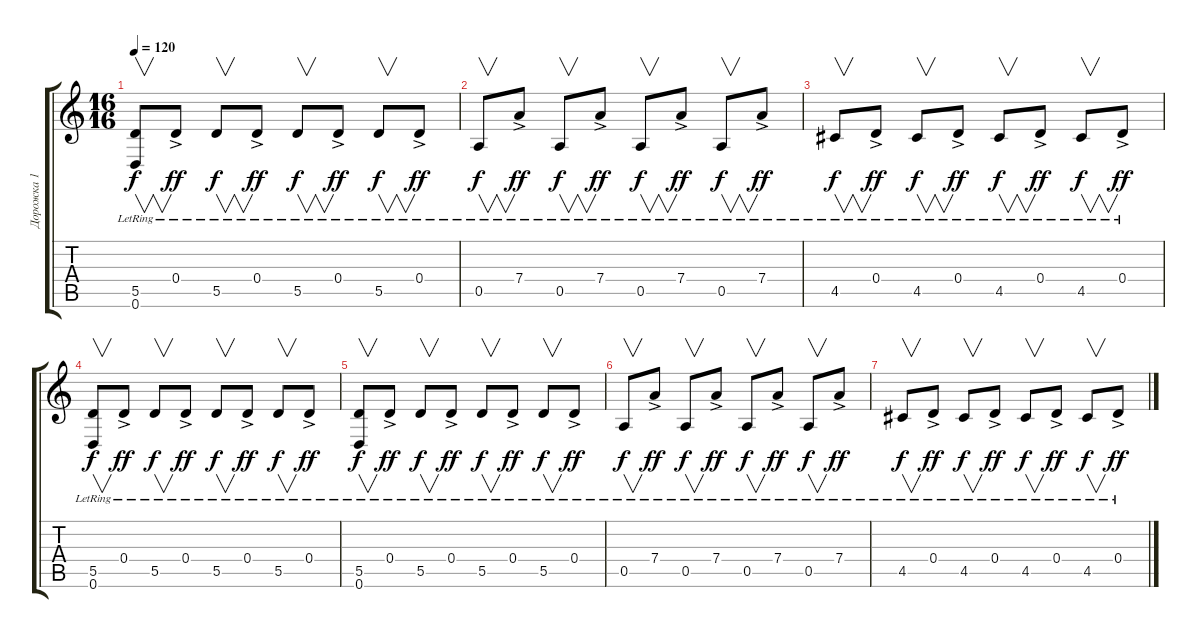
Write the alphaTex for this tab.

\track ("Дорожка 1" "Дорожка 1") {instrument distortionguitar}
\staff {score tabs}
\tuning (E4 B3 G3 D3 A2 D2) {hide}
\ts (16 16)
\tempo 120
\clef g2
\ks c
(5.5{lr} 0.6{lr}).8{v dy f} 0.4{ac lr}.8{dy ff} 5.5{lr}.8{v dy f} 0.4{ac lr}.8{dy ff} 5.5{lr}.8{v dy f} 0.4{ac lr}.8{dy ff} 5.5{lr}.8{v dy f} 0.4{ac lr}.8{dy ff} |
0.5{lr}.8{v dy f} 7.4{ac lr}.8{dy ff} 0.5{lr}.8{v dy f} 7.4{ac lr}.8{dy ff} 0.5{lr}.8{v dy f} 7.4{ac lr}.8{dy ff} 0.5{lr}.8{v dy f} 7.4{ac lr}.8{dy ff} |
4.5{lr}.8{v dy f} 0.4{ac lr}.8{dy ff} 4.5{lr}.8{v dy f} 0.4{ac lr}.8{dy ff} 4.5{lr}.8{v dy f} 0.4{ac lr}.8{dy ff} 4.5{lr}.8{v dy f} 0.4{ac lr}.8{dy ff} |
(5.5{lr} 0.6{lr}).8{v dy f volume 7 instrument electricguitarjazz} 0.4{ac lr}.8{dy ff} 5.5{lr}.8{v dy f} 0.4{ac lr}.8{dy ff} 5.5{lr}.8{v dy f} 0.4{ac lr}.8{dy ff} 5.5{lr}.8{v dy f} 0.4{ac lr}.8{dy ff} |
(5.5{lr} 0.6{lr}).8{v dy f} 0.4{ac lr}.8{dy ff} 5.5{lr}.8{v dy f} 0.4{ac lr}.8{dy ff} 5.5{lr}.8{v dy f} 0.4{ac lr}.8{dy ff} 5.5{lr}.8{v dy f} 0.4{ac lr}.8{dy ff} |
0.5{lr}.8{v dy f} 7.4{ac lr}.8{dy ff} 0.5{lr}.8{v dy f} 7.4{ac lr}.8{dy ff} 0.5{lr}.8{v dy f} 7.4{ac lr}.8{dy ff} 0.5{lr}.8{v dy f} 7.4{ac lr}.8{dy ff} |
4.5{lr}.8{v dy f} 0.4{ac lr}.8{dy ff} 4.5{lr}.8{v dy f} 0.4{ac lr}.8{dy ff} 4.5{lr}.8{v dy f} 0.4{ac lr}.8{dy ff} 4.5{lr}.8{v dy f} 0.4{ac lr}.8{dy ff}
